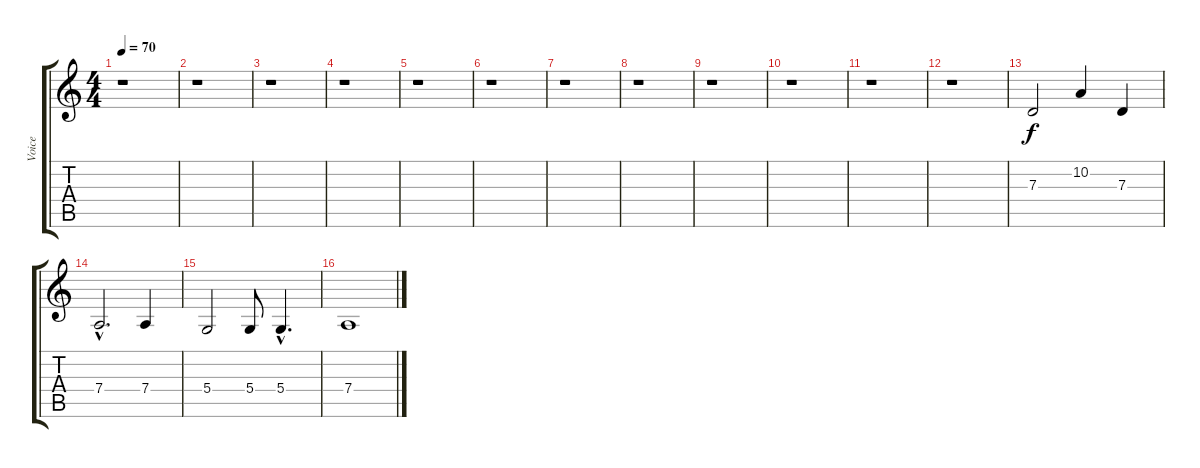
\track ("Voice" "Voice") {instrument cello}
\staff {score tabs}
\tuning (E4 B3 G3 D3 A2 E2) {hide}
\ts (4 4)
\tempo 70
\clef g2
\ks c
r.1{dy f instrument cello} |
r.1 |
r.1 |
r.1 |
r.1 |
r.1 |
r.1 |
r.1 |
r.1 |
r.1 |
r.1 |
r.1 |
7.3.2 10.2.4 7.3.4 |
7.4{hac}.2{d} 7.4.4 |
5.4.2 5.4.8 5.4{hac}.4{d} |
7.4.1
